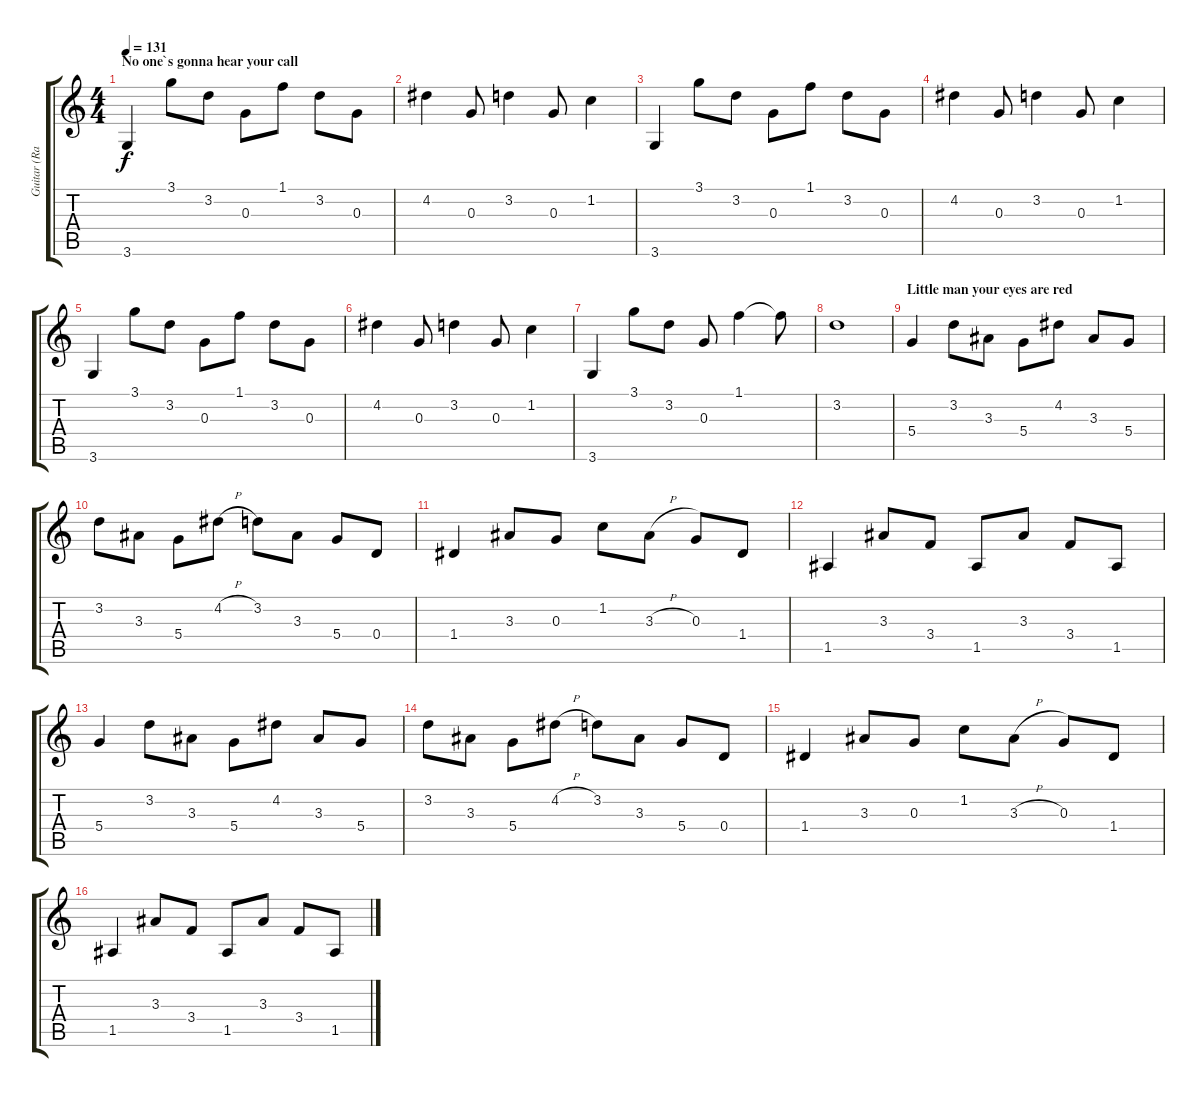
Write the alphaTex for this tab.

\track ("Guitar (Raldo Useless)" "Guitar (Ra") {instrument electricguitarclean}
\staff {score tabs}
\tuning (E4 B3 G3 D3 A2 E2) {hide}
\ts (4 4)
\section ("" "No one`s gonna hear your call")
\tempo 131
\clef g2
\ks c
3.6.4{dy f} 3.1.8 3.2.8 0.3.8 1.1.8 3.2.8 0.3.8 |
4.2.4 0.3.8 3.2.4 0.3.8 1.2.4 |
3.6.4 3.1.8 3.2.8 0.3.8 1.1.8 3.2.8 0.3.8 |
4.2.4 0.3.8 3.2.4 0.3.8 1.2.4 |
3.6.4 3.1.8 3.2.8 0.3.8 1.1.8 3.2.8 0.3.8 |
4.2.4 0.3.8 3.2.4 0.3.8 1.2.4 |
3.6.4 3.1.8 3.2.8 0.3.8 1.1.4 1.1{t}.8 |
3.2.1 |
\section ("" "Little man your eyes are red")
5.4.4 3.2.8 3.3.8 5.4.8 4.2.8 3.3.8 5.4.8 |
3.2.8 3.3.8 5.4.8 4.2{h}.8 3.2.8 3.3.8 5.4.8 0.4.8 |
1.4.4 3.3.8 0.3.8 1.2.8 3.3{h}.8 0.3.8 1.4.8 |
1.5.4 3.3.8 3.4.8 1.5.8 3.3.8 3.4.8 1.5.8 |
5.4.4 3.2.8 3.3.8 5.4.8 4.2.8 3.3.8 5.4.8 |
3.2.8 3.3.8 5.4.8 4.2{h}.8 3.2.8 3.3.8 5.4.8 0.4.8 |
1.4.4 3.3.8 0.3.8 1.2.8 3.3{h}.8 0.3.8 1.4.8 |
1.5.4 3.3.8 3.4.8 1.5.8 3.3.8 3.4.8 1.5.8
